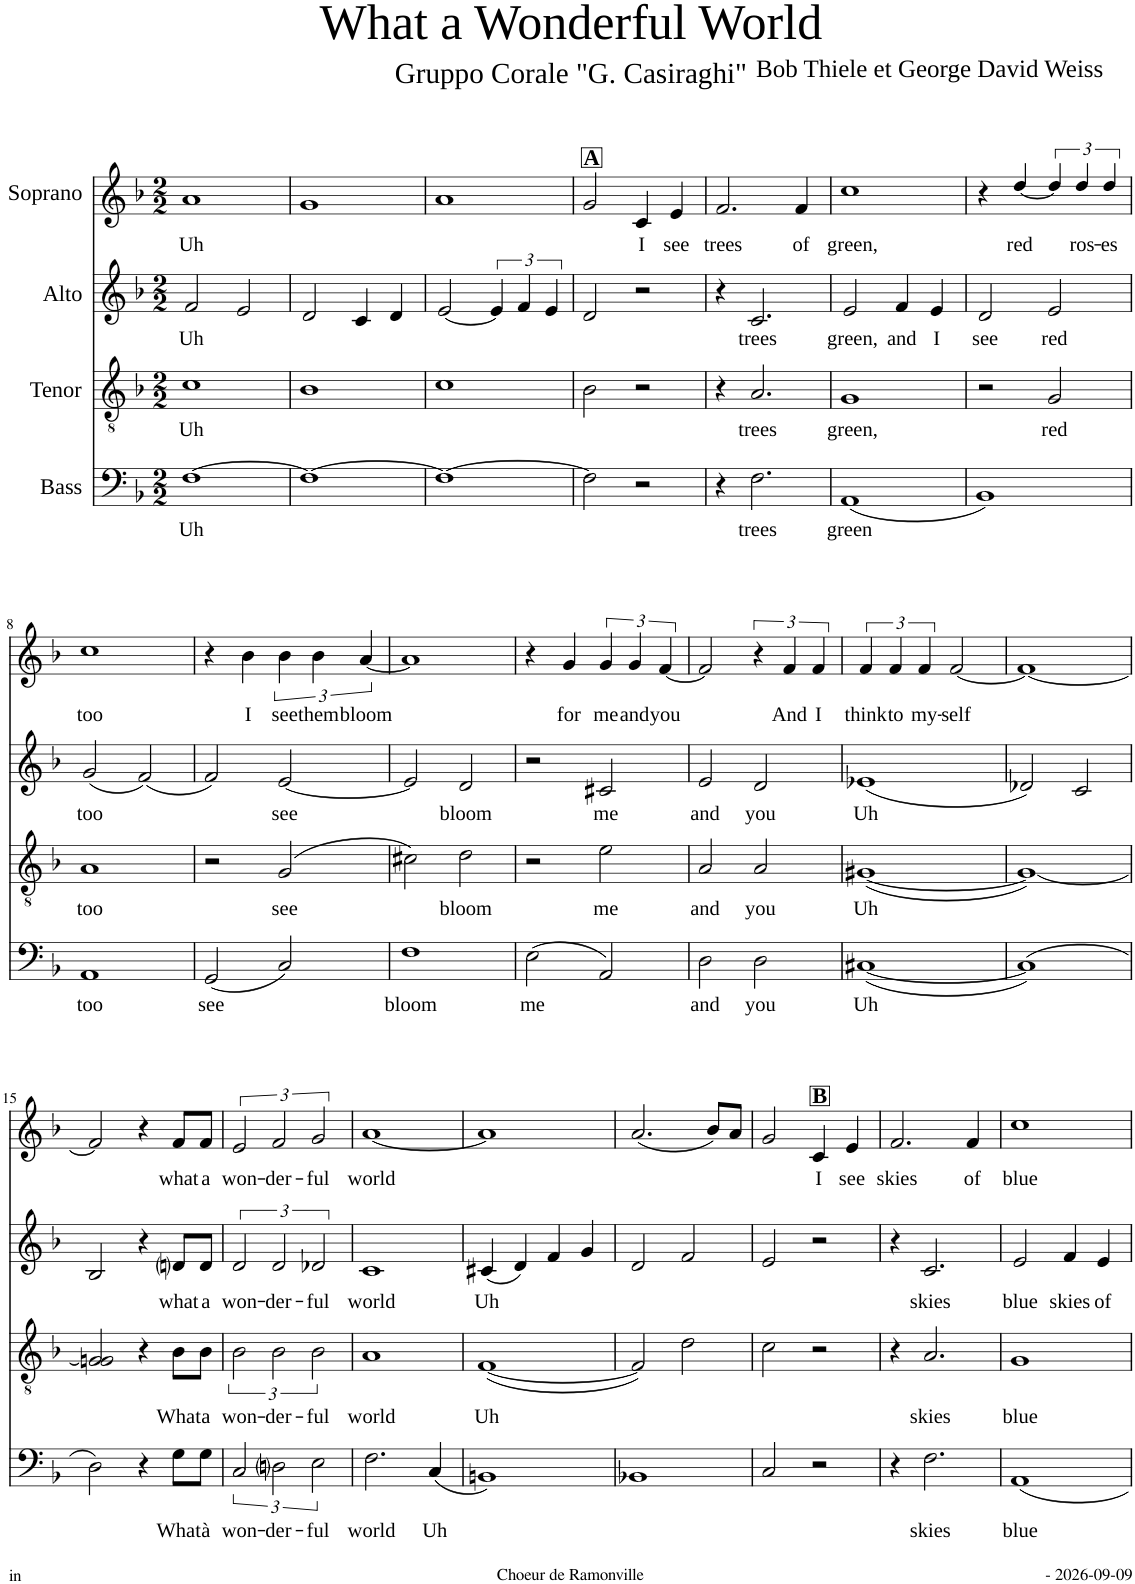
**kern	**text	**kern	**text	**kern	**text	**kern	**text
*part4	*part4	*part3	*part3	*part2	*part2	*part1	*part1
*staff4	*staff4	*staff3	*staff3	*staff2	*staff2	*staff1	*staff1
*I"Bass	*	*I"Tenor	*	*I"Alto	*	*I"Soprano	*
*I'B	*	*I'T	*	*	*	*I'S	*
*clefF4	*	*clefGv2	*	*clefG2	*	*clefG2	*
*k[b-]	*	*k[b-]	*	*k[b-]	*	*k[b-]	*
*M2/2	*	*M2/2	*	*M2/2	*	*M2/2	*
=1	=1	=1	=1	=1	=1	=1	=1
!	!LO:LY:b	!	!LO:LY:b	!	!LO:LY:b	!	!LO:LY:b
[1F	Uh	1c	Uh	2f/	Uh	1a	Uh
.	.	.	.	2e/	.	.	.
=2	=2	=2	=2	=2	=2	=2	=2
1F_	.	1B-	.	2d/	.	1g	.
.	.	.	.	4c/	.	.	.
.	.	.	.	4d/	.	.	.
=3	=3	=3	=3	=3	=3	=3	=3
1F_	.	1c	.	[2e/	.	1a	.
.	.	.	.	6e/]	.	.	.
.	.	.	.	6f/	.	.	.
.	.	.	.	6e/	.	.	.
=4	=4	=4	=4	=4	=4	=4	=4
!	!	!	!	!	!	!LO:TX:a:B:t=A	!
2F\]	.	2B-\	.	2d/	.	2g/	.
!	!	!	!	!	!	!	!LO:LY:b
2r	.	2r	.	2r	.	4c/	I
!	!	!	!	!	!	!	!LO:LY:b
.	.	.	.	.	.	4e/	see
=5	=5	=5	=5	=5	=5	=5	=5
!	!	!	!	!	!	!	!LO:LY:b
4r	.	4r	.	4r	.	2.f/	trees
!	!LO:LY:b	!	!LO:LY:b	!	!LO:LY:b	!	!
2.F\	trees	2.A/	trees	2.c/	trees	.	.
!	!	!	!	!	!	!	!LO:LY:b
.	.	.	.	.	.	4f/	of
=6	=6	=6	=6	=6	=6	=6	=6
!	!LO:LY:b	!	!LO:LY:b	!	!LO:LY:b	!	!LO:LY:b
(1AA	green	1G	green,	2e/	green,	1cc	green,
!	!	!	!	!	!LO:LY:b	!	!
.	.	.	.	4f/	and	.	.
!	!	!	!	!	!LO:LY:b	!	!
.	.	.	.	4e/	I	.	.
=7	=7	=7	=7	=7	=7	=7	=7
!	!	!	!	!	!LO:LY:b	!	!
1BB-)	.	2r	.	2d/	see	4r	.
!	!	!	!	!	!	!	!LO:LY:b
.	.	.	.	.	.	[4dd/	red
!	!	!	!LO:LY:b	!	!LO:LY:b	!	!
.	.	2G/	red	2e/	red	6dd/]	.
!	!	!	!	!	!	!	!LO:LY:b
.	.	.	.	.	.	6dd/	ros-
!	!	!	!	!	!	!	!LO:LY:b
.	.	.	.	.	.	6dd/	-es
!!LO:LB:g=z
=8	=8	=8	=8	=8	=8	=8	=8
!	!LO:LY:b	!	!LO:LY:b	!	!LO:LY:b	!	!LO:LY:b
1AA	too	1A	too	(2g/	too	1cc	too
.	.	.	.	(2f/)	.	.	.
=9	=9	=9	=9	=9	=9	=9	=9
!	!LO:LY:b	!	!	!	!	!	!
(2GG/	see	2r	.	2f/)	.	4r	.
!	!	!	!	!	!	!	!LO:LY:b
.	.	.	.	.	.	4b-\	I
!	!	!	!LO:LY:b	!	!LO:LY:b	!	!LO:LY:b
2C/)	.	(2G/	see	[2e/	see	6b-\	see
!	!	!	!	!	!	!	!LO:LY:b
.	.	.	.	.	.	6b-\	them
!	!	!	!	!	!	!	!LO:LY:b
.	.	.	.	.	.	[6a/	bloom
=10	=10	=10	=10	=10	=10	=10	=10
!	!LO:LY:b	!	!	!	!	!	!
1F	bloom	2c#X\)	.	2e/]	.	1a]	.
!	!	!	!LO:LY:b	!	!LO:LY:b	!	!
.	.	2d\	bloom	2d/	bloom	.	.
=11	=11	=11	=11	=11	=11	=11	=11
!	!LO:LY:b	!	!	!	!	!	!
(2E\	me	2r	.	2r	.	4r	.
!	!	!	!	!	!	!	!LO:LY:b
.	.	.	.	.	.	4g/	for
!	!	!	!LO:LY:b	!	!LO:LY:b	!	!LO:LY:b
2AA/)	.	2e\	me	2c#X/	me	6g/	me
!	!	!	!	!	!	!	!LO:LY:b
.	.	.	.	.	.	6g/	and
!	!	!	!	!	!	!	!LO:LY:b
.	.	.	.	.	.	[6f/	you
=12	=12	=12	=12	=12	=12	=12	=12
!	!LO:LY:b	!	!LO:LY:b	!	!LO:LY:b	!	!
2D\	and	2A/	and	2e/	and	2f/]	.
!	!LO:LY:b	!	!LO:LY:b	!	!LO:LY:b	!	!
2D\	you	2A/	you	2d/	you	6r	.
!	!	!	!	!	!	!	!LO:LY:b
.	.	.	.	.	.	6f/	And
!	!	!	!	!	!	!	!LO:LY:b
.	.	.	.	.	.	6f/	I
=13	=13	=13	=13	=13	=13	=13	=13
!	!LO:LY:b	!	!LO:LY:b	!	!LO:LY:b	!	!LO:LY:b
([1C#X	Uh	([1G#X	Uh	(1e-X	Uh	6f/	think
!	!	!	!	!	!	!	!LO:LY:b
.	.	.	.	.	.	6f/	to
!	!	!	!	!	!	!	!LO:LY:b
.	.	.	.	.	.	6f/	my-
!	!	!	!	!	!	!	!LO:LY:b
.	.	.	.	.	.	[2f/	-self
=14	=14	=14	=14	=14	=14	=14	=14
(1C#])	.	1G#_)	.	2d-X/)	.	1f_	.
.	.	.	.	2c/	.	.	.
!!LO:LB:g=z
=15	=15	=15	=15	=15	=15	=15	=15
2D\)	.	2Gn/ 2G#/]	.	2B-/	.	2f/]	.
4r	.	4r	.	4r	.	4r	.
!	!LO:LY:b	!	!LO:LY:b	!	!LO:LY:b	!	!LO:LY:b
8G\L	What	8B-\L	What	8dni/L	what	8f/L	what
!	!LO:LY:b	!	!LO:LY:b	!	!LO:LY:b	!	!LO:LY:b
8G\J	à	8B-\J	a	8d/J	a	8f/J	a
=16	=16	=16	=16	=16	=16	=16	=16
!	!LO:LY:b	!	!LO:LY:b	!	!LO:LY:b	!	!LO:LY:b
3C/	won-	3B-\	won-	3d/	won-	3e/	won-
!	!LO:LY:b	!	!LO:LY:b	!	!LO:LY:b	!	!LO:LY:b
3Dni\	-der-	3B-\	-der-	3d/	-der-	3f/	-der-
!	!LO:LY:b	!	!LO:LY:b	!	!LO:LY:b	!	!LO:LY:b
3E\	-ful	3B-\	-ful	3d-X/	-ful	3g/	-ful
=17	=17	=17	=17	=17	=17	=17	=17
!	!LO:LY:b	!	!LO:LY:b	!	!LO:LY:b	!	!LO:LY:b
2.F\	world	1A	world	1c	world	[1a	world
!	!LO:LY:b	!	!	!	!	!	!
(4C/	Uh	.	.	.	.	.	.
=18	=18	=18	=18	=18	=18	=18	=18
!	!	!	!LO:LY:b	!	!LO:LY:b	!	!
1BBn)	.	([1F	Uh	(4c#X/	Uh	1a]	.
.	.	.	.	4d/)	.	.	.
.	.	.	.	4f/	.	.	.
.	.	.	.	4g/	.	.	.
=19	=19	=19	=19	=19	=19	=19	=19
1BB-X	.	2F/])	.	2d/	.	(2.a/	.
.	.	2d\	.	2f/	.	.	.
.	.	.	.	.	.	8b-/L)	.
.	.	.	.	.	.	8a/J	.
=20	=20	=20	=20	=20	=20	=20	=20
2C/	.	2c\	.	2e/	.	2g/	.
!	!	!	!	!	!	!LO:TX:a:B:t=B	!
!	!	!	!	!	!	!	!LO:LY:b
2r	.	2r	.	2r	.	4c/	I
!	!	!	!	!	!	!	!LO:LY:b
.	.	.	.	.	.	4e/	see
=21	=21	=21	=21	=21	=21	=21	=21
!	!	!	!	!	!	!	!LO:LY:b
4r	.	4r	.	4r	.	2.f/	skies
!	!LO:LY:b	!	!LO:LY:b	!	!LO:LY:b	!	!
2.F\	skies	2.A/	skies	2.c/	skies	.	.
!	!	!	!	!	!	!	!LO:LY:b
.	.	.	.	.	.	4f/	of
=22	=22	=22	=22	=22	=22	=22	=22
!	!LO:LY:b	!	!LO:LY:b	!	!LO:LY:b	!	!LO:LY:b
1AA	blue	1G	blue	2e/	blue	1cc	blue
!	!	!	!	!	!LO:LY:b	!	!
.	.	.	.	4f/	skies	.	.
!	!	!	!	!	!LO:LY:b	!	!
.	.	.	.	4e/	of	.	.
=	=	=	=	=	=	=	=
*-	*-	*-	*-	*-	*-	*-	*-
